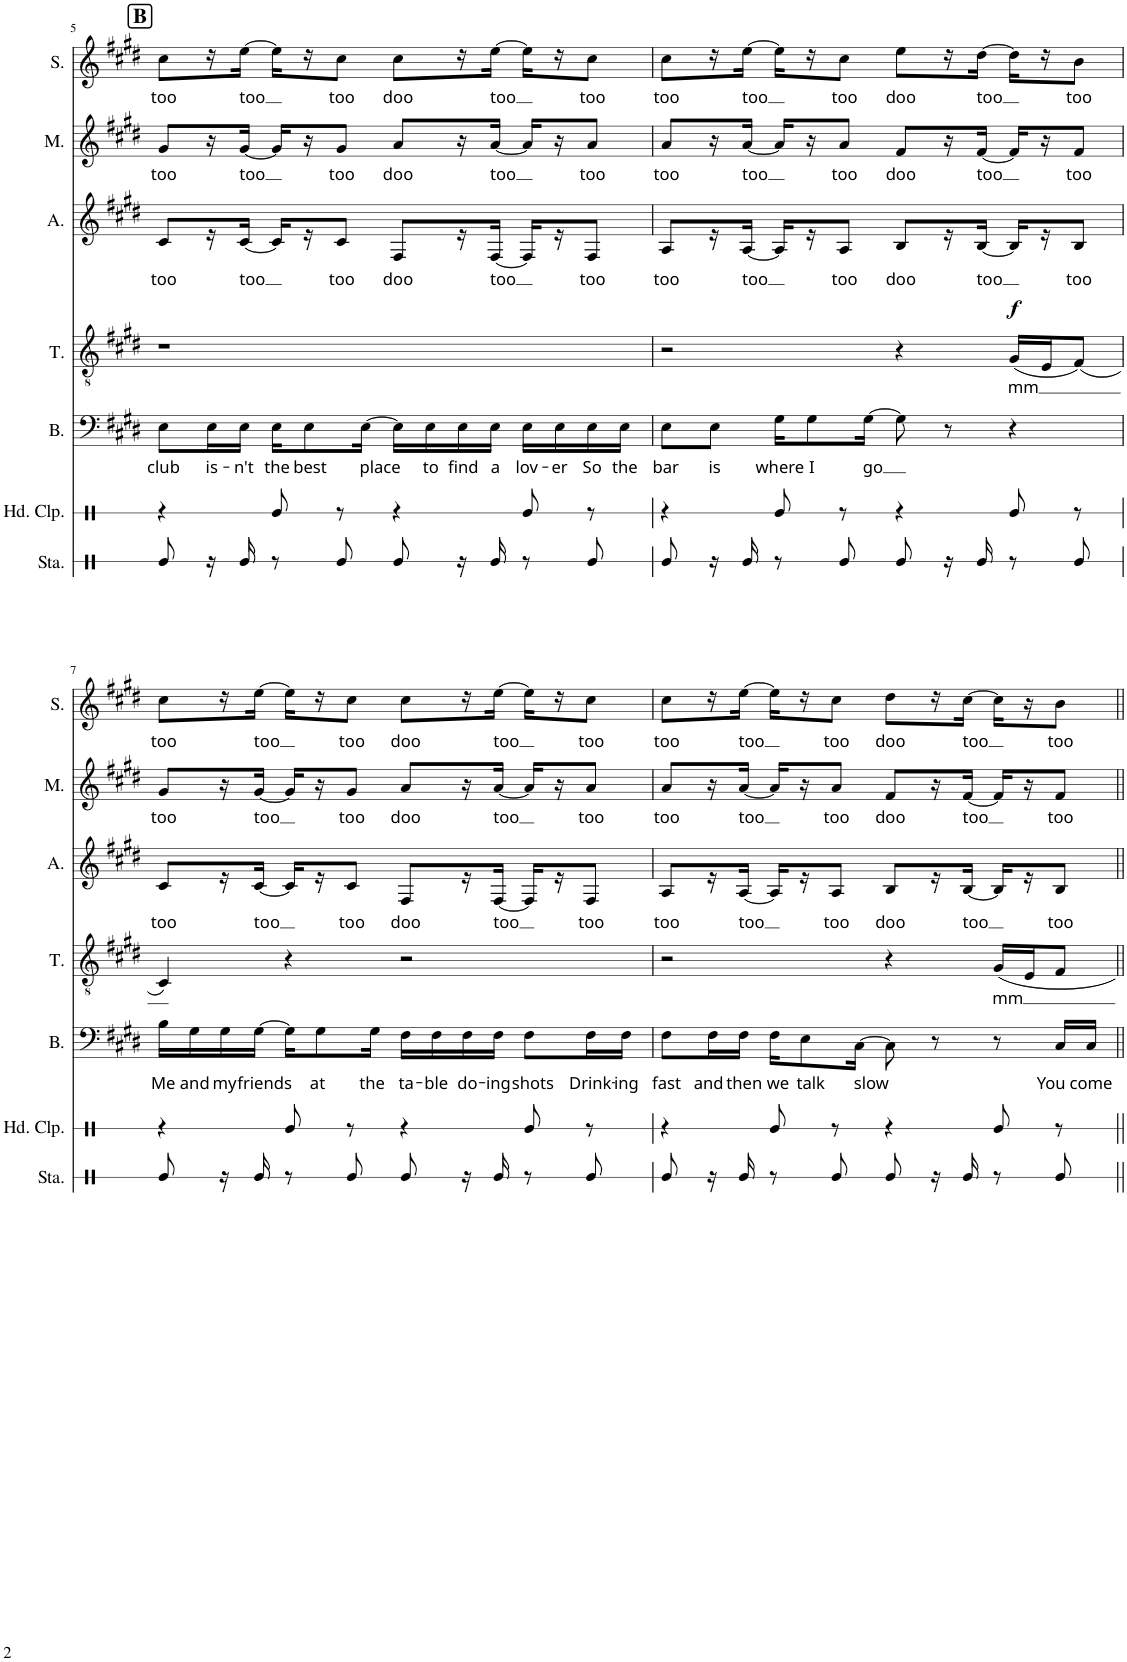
**kern	**kern	**kern	**text	**kern	**text	**dynam	**kern	**text	**kern	**text	**kern	**text
*part7	*part6	*part5	*part5	*part4	*part4	*part4	*part3	*part3	*part2	*part2	*part1	*part1
*staff7	*staff6	*staff5	*staff5	*staff4	*staff4	*staff4	*staff3	*staff3	*staff2	*staff2	*staff1	*staff1
*I"Stamp	*I"Hand Clap	*I"Base	*	*I"Tenor	*	*	*I"Alto	*	*I"Mezzo	*	*I"Soprano	*
*I'Sta.	*I'Hd. Clp.	*I'B.	*	*I'T.	*	*	*I'A.	*	*I'M.	*	*I'S.	*
!!LO:PB:g=z
*clefX	*clefX	*clefF4	*	*clefGv2	*	*	*clefG2	*	*clefG2	*	*clefG2	*
*k[]	*k[]	*k[f#c#g#d#]	*	*k[f#c#g#d#]	*	*	*k[f#c#g#d#]	*	*k[f#c#g#d#]	*	*k[f#c#g#d#]	*
*M4/4	*M4/4	*M4/4	*	*M4/4	*	*	*M4/4	*	*M4/4	*	*M4/4	*
!!LO:REH:place=s1:a:B:cj:fs=14:t=B
=5	=5	=5	=5	=5	=5	=5	=5	=5	=5	=5	=5	=5
!	!	!	!LO:LY:b	!	!	!	!	!LO:LY:b	!	!LO:LY:b	!	!LO:LY:b
8Re/	4r	8E\L	club	1r	.	.	8c#/L	too	8g#/L	too	8cc#\L	too
!	!	!	!LO:LY:b	!	!	!	!	!	!	!	!	!
16r	.	16E\L	is-	.	.	.	16r	.	16r	.	16r	.
!	!	!	!LO:LY:b	!	!	!	!	!LO:LY:b	!	!LO:LY:b	!	!LO:LY:b
16Re/	.	16E\JJ	-n't	.	.	.	[<16c#/JJ	too	[<16g#/JJ	too	[>16ee\JJ	too
!	!	!	!LO:LY:b	!	!	!	!	!	!	!	!	!
8r	8Re/	16E\KL	the	.	.	.	16c#/LL]	.	16g#/LL]	.	16ee\LL]	.
!	!	!	!LO:LY:b	!	!	!	!	!	!	!	!	!
.	.	8E\	best	.	.	.	16r	.	16r	.	16r	.
!	!	!	!	!	!	!	!	!LO:LY:b	!	!LO:LY:b	!	!LO:LY:b
8Re/	8r	.	.	.	.	.	8c#/J	too	8g#/J	too	8cc#\J	too
!	!	!	!LO:LY:b	!	!	!	!	!	!	!	!	!
.	.	[>16E\Jk	place	.	.	.	.	.	.	.	.	.
!	!	!	!	!	!	!	!	!LO:LY:b	!	!LO:LY:b	!	!LO:LY:b
8Re/	4r	16E\LL]	.	.	.	.	8F#/L	doo	8a/L	doo	8cc#\L	doo
!	!	!	!LO:LY:b	!	!	!	!	!	!	!	!	!
.	.	16E\	to	.	.	.	.	.	.	.	.	.
!	!	!	!LO:LY:b	!	!	!	!	!	!	!	!	!
16r	.	16E\	find	.	.	.	16r	.	16r	.	16r	.
!	!	!	!LO:LY:b	!	!	!	!	!LO:LY:b	!	!LO:LY:b	!	!LO:LY:b
16Re/	.	16E\JJ	a	.	.	.	[<16F#/JJ	too	[<16a/JJ	too	[>16ee\JJ	too
!	!	!	!LO:LY:b	!	!	!	!	!	!	!	!	!
8r	8Re/	16E\LL	lov-	.	.	.	16F#/LL]	.	16a/LL]	.	16ee\LL]	.
!	!	!	!LO:LY:b	!	!	!	!	!	!	!	!	!
.	.	16E\	-er	.	.	.	16r	.	16r	.	16r	.
!	!	!	!LO:LY:b	!	!	!	!	!LO:LY:b	!	!LO:LY:b	!	!LO:LY:b
8Re/	8r	16E\	So	.	.	.	8F#/J	too	8a/J	too	8cc#\J	too
!	!	!	!LO:LY:b	!	!	!	!	!	!	!	!	!
.	.	16E\JJ	the	.	.	.	.	.	.	.	.	.
=6	=6	=6	=6	=6	=6	=6	=6	=6	=6	=6	=6	=6
!	!	!	!LO:LY:b	!	!	!	!	!LO:LY:b	!	!LO:LY:b	!	!LO:LY:b
8Re/	4r	8E\L	bar	2r	.	.	8A/L	too	8a/L	too	8cc#\L	too
!	!	!	!LO:LY:b	!	!	!	!	!	!	!	!	!
16r	.	8E\J	is	.	.	.	16r	.	16r	.	16r	.
!	!	!	!	!	!	!	!	!LO:LY:b	!	!LO:LY:b	!	!LO:LY:b
16Re/	.	.	.	.	.	.	[<16A/JJ	too	[<16a/JJ	too	[>16ee\JJ	too
!	!	!	!LO:LY:b	!	!	!	!	!	!	!	!	!
8r	8Re/	16G#\KL	where	.	.	.	16A/LL]	.	16a/LL]	.	16ee\LL]	.
!	!	!	!LO:LY:b	!	!	!	!	!	!	!	!	!
.	.	8G#\	I	.	.	.	16r	.	16r	.	16r	.
!	!	!	!	!	!	!	!	!LO:LY:b	!	!LO:LY:b	!	!LO:LY:b
8Re/	8r	.	.	.	.	.	8A/J	too	8a/J	too	8cc#\J	too
!	!	!	!LO:LY:b	!	!	!	!	!	!	!	!	!
.	.	[>16G#\Jk	go	.	.	.	.	.	.	.	.	.
!	!	!	!	!	!	!	!	!LO:LY:b	!	!LO:LY:b	!	!LO:LY:b
8Re/	4r	8G#\]	.	4r	.	.	8B/L	doo	8f#/L	doo	8ee\L	doo
16r	.	8r	.	.	.	.	16r	.	16r	.	16r	.
!	!	!	!	!	!	!	!	!LO:LY:b	!	!LO:LY:b	!	!LO:LY:b
16Re/	.	.	.	.	.	.	[<16B/JJ	too	[<16f#/JJ	too	[>16dd#\JJ	too
!	!	!	!	!	!LO:LY:b	!LO:DY:a	!	!	!	!	!	!
8r	8Re/	4r	.	(<16G#/LL	mm	f	16B/LL]	.	16f#/LL]	.	16dd#\LL]	.
.	.	.	.	16E/J	.	.	16r	.	16r	.	16r	.
!	!	!	!	!	!	!	!	!LO:LY:b	!	!LO:LY:b	!	!LO:LY:b
8Re/	8r	.	.	(<8F#/J)	.	.	8B/J	too	8f#/J	too	8b\J	too
!!LO:LB:g=z
=7	=7	=7	=7	=7	=7	=7	=7	=7	=7	=7	=7	=7
!	!	!	!LO:LY:b	!	!	!	!	!LO:LY:b	!	!LO:LY:b	!	!LO:LY:b
8Re/	4r	16B\LL	Me	4C#/)	.	.	8c#/L	too	8g#/L	too	8cc#\L	too
!	!	!	!LO:LY:b	!	!	!	!	!	!	!	!	!
.	.	16G#\	and	.	.	.	.	.	.	.	.	.
!	!	!	!LO:LY:b	!	!	!	!	!	!	!	!	!
16r	.	16G#\	my	.	.	.	16r	.	16r	.	16r	.
!	!	!	!LO:LY:b	!	!	!	!	!LO:LY:b	!	!LO:LY:b	!	!LO:LY:b
16Re/	.	[>16G#\JJ	friends	.	.	.	[<16c#/JJ	too	[<16g#/JJ	too	[>16ee\JJ	too
8r	8Re/	16G#\KL]	.	4r	.	.	16c#/LL]	.	16g#/LL]	.	16ee\LL]	.
!	!	!	!LO:LY:b	!	!	!	!	!	!	!	!	!
.	.	8G#\	at	.	.	.	16r	.	16r	.	16r	.
!	!	!	!	!	!	!	!	!LO:LY:b	!	!LO:LY:b	!	!LO:LY:b
8Re/	8r	.	.	.	.	.	8c#/J	too	8g#/J	too	8cc#\J	too
!	!	!	!LO:LY:b	!	!	!	!	!	!	!	!	!
.	.	16G#\Jk	the	.	.	.	.	.	.	.	.	.
!	!	!	!LO:LY:b	!	!	!	!	!LO:LY:b	!	!LO:LY:b	!	!LO:LY:b
8Re/	4r	16F#\LL	ta-	2r	.	.	8F#/L	doo	8a/L	doo	8cc#\L	doo
!	!	!	!LO:LY:b	!	!	!	!	!	!	!	!	!
.	.	16F#\	-ble	.	.	.	.	.	.	.	.	.
!	!	!	!LO:LY:b	!	!	!	!	!	!	!	!	!
16r	.	16F#\	do-	.	.	.	16r	.	16r	.	16r	.
!	!	!	!LO:LY:b	!	!	!	!	!LO:LY:b	!	!LO:LY:b	!	!LO:LY:b
16Re/	.	16F#\JJ	-ing	.	.	.	[<16F#/JJ	too	[<16a/JJ	too	[>16ee\JJ	too
!	!	!	!LO:LY:b	!	!	!	!	!	!	!	!	!
8r	8Re/	8F#\L	shots	.	.	.	16F#/LL]	.	16a/LL]	.	16ee\LL]	.
.	.	.	.	.	.	.	16r	.	16r	.	16r	.
!	!	!	!LO:LY:b	!	!	!	!	!LO:LY:b	!	!LO:LY:b	!	!LO:LY:b
8Re/	8r	16F#\L	Drink-	.	.	.	8F#/J	too	8a/J	too	8cc#\J	too
!	!	!	!LO:LY:b	!	!	!	!	!	!	!	!	!
.	.	16F#\JJ	-ing	.	.	.	.	.	.	.	.	.
=8	=8	=8	=8	=8	=8	=8	=8	=8	=8	=8	=8	=8
!	!	!	!LO:LY:b	!	!	!	!	!LO:LY:b	!	!LO:LY:b	!	!LO:LY:b
8Re/	4r	8F#\L	fast	2r	.	.	8A/L	too	8a/L	too	8cc#\L	too
!	!	!	!LO:LY:b	!	!	!	!	!	!	!	!	!
16r	.	16F#\L	and	.	.	.	16r	.	16r	.	16r	.
!	!	!	!LO:LY:b	!	!	!	!	!LO:LY:b	!	!LO:LY:b	!	!LO:LY:b
16Re/	.	16F#\JJ	then	.	.	.	[<16A/JJ	too	[<16a/JJ	too	[>16ee\JJ	too
!	!	!	!LO:LY:b	!	!	!	!	!	!	!	!	!
8r	8Re/	16F#\KL	we	.	.	.	16A/LL]	.	16a/LL]	.	16ee\LL]	.
!	!	!	!LO:LY:b	!	!	!	!	!	!	!	!	!
.	.	8E\	talk	.	.	.	16r	.	16r	.	16r	.
!	!	!	!	!	!	!	!	!LO:LY:b	!	!LO:LY:b	!	!LO:LY:b
8Re/	8r	.	.	.	.	.	8A/J	too	8a/J	too	8cc#\J	too
!	!	!	!LO:LY:b	!	!	!	!	!	!	!	!	!
.	.	[>16C#\Jk	slow	.	.	.	.	.	.	.	.	.
!	!	!	!	!	!	!	!	!LO:LY:b	!	!LO:LY:b	!	!LO:LY:b
8Re/	4r	8C#\]	.	4r	.	.	8B/L	doo	8f#/L	doo	8dd#\L	doo
16r	.	8r	.	.	.	.	16r	.	16r	.	16r	.
!	!	!	!	!	!	!	!	!LO:LY:b	!	!LO:LY:b	!	!LO:LY:b
16Re/	.	.	.	.	.	.	[<16B/JJ	too	[<16f#/JJ	too	[>16cc#\JJ	too
!	!	!	!	!	!LO:LY:b	!	!	!	!	!	!	!
8r	8Re/	8r	.	16G#/LL	mm	.	16B/LL]	.	16f#/LL]	.	16cc#\LL]	.
.	.	.	.	16E/J	.	.	16r	.	16r	.	16r	.
!	!	!	!LO:LY:b	!	!	!	!	!LO:LY:b	!	!LO:LY:b	!	!LO:LY:b
8Re/	8r	16C#/LL	You	8F#/J	.	.	8B/J	too	8f#/J	too	8b\J	too
!	!	!	!LO:LY:b	!	!	!	!	!	!	!	!	!
.	.	16C#/JJ	come	.	.	.	.	.	.	.	.	.
=||	=||	=||	=||	=||	=||	=||	=||	=||	=||	=||	=||	=||
*-	*-	*-	*-	*-	*-	*-	*-	*-	*-	*-	*-	*-
